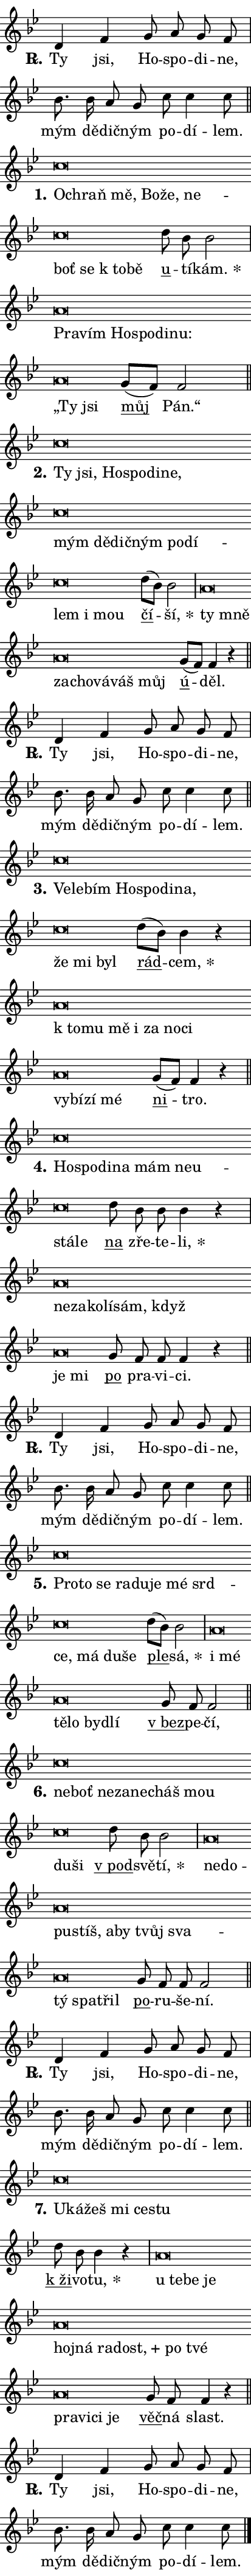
\version "2.22.1"
\header { tagline = "" }
\paper {
  indent = 0\cm
  top-margin = 0\cm
  right-margin = 0\cm
  bottom-margin = 0\cm
  left-margin = 0\cm
  paper-width = 7\cm
  page-breaking = #ly:one-page-breaking
  system-system-spacing.basic-distance = #11
  score-system-spacing.basic-distance = #11
  ragged-last = ##f
}


%% Author: Thomas Morley
%% https://lists.gnu.org/archive/html/lilypond-user/2020-05/msg00002.html
#(define (line-position grob)
"Returns position of @var[grob} in current system:
   @code{'start}, if at first time-step
   @code{'end}, if at last time-step
   @code{'middle} otherwise
"
  (let* ((col (ly:item-get-column grob))
         (ln (ly:grob-object col 'left-neighbor))
         (rn (ly:grob-object col 'right-neighbor))
         (col-to-check-left (if (ly:grob? ln) ln col))
         (col-to-check-right (if (ly:grob? rn) rn col))
         (break-dir-left
           (and
             (ly:grob-property col-to-check-left 'non-musical #f)
             (ly:item-break-dir col-to-check-left)))
         (break-dir-right
           (and
             (ly:grob-property col-to-check-right 'non-musical #f)
             (ly:item-break-dir col-to-check-right))))
        (cond ((eqv? 1 break-dir-left) 'start)
              ((eqv? -1 break-dir-right) 'end)
              (else 'middle))))

#(define (tranparent-at-line-position vctor)
  (lambda (grob)
  "Relying on @code{line-position} select the relevant enry from @var{vctor}.
Used to determine transparency,"
    (case (line-position grob)
      ((end) (not (vector-ref vctor 0)))
      ((middle) (not (vector-ref vctor 1)))
      ((start) (not (vector-ref vctor 2))))))

noteHeadBreakVisibility =
#(define-music-function (break-visibility)(vector?)
"Makes @code{NoteHead}s transparent relying on @var{break-visibility}"
#{
  \override NoteHead.transparent =
    #(tranparent-at-line-position break-visibility)
#})

#(define delete-ledgers-for-transparent-note-heads
  (lambda (grob)
    "Reads whether a @code{NoteHead} is transparent.
If so this @code{NoteHead} is removed from @code{'note-heads} from
@var{grob}, which is supposed to be @code{LedgerLineSpanner}.
As a result ledgers are not printed for this @code{NoteHead}"
    (let* ((nhds-array (ly:grob-object grob 'note-heads))
           (nhds-list
             (if (ly:grob-array? nhds-array)
                 (ly:grob-array->list nhds-array)
                 '()))
           ;; Relies on the transparent-property being done before
           ;; Staff.LedgerLineSpanner.after-line-breaking is executed.
           ;; This is fragile ...
           (to-keep
             (remove
               (lambda (nhd)
                 (ly:grob-property nhd 'transparent #f))
               nhds-list)))
      ;; TODO find a better method to iterate over grob-arrays, similiar
      ;; to filter/remove etc for lists
      ;; For now rebuilt from scratch
      (set! (ly:grob-object grob 'note-heads)  '())
      (for-each
        (lambda (nhd)
          (ly:pointer-group-interface::add-grob grob 'note-heads nhd))
        to-keep))))

hideNotes = {
  \noteHeadBreakVisibility #begin-of-line-visible
}
unHideNotes = {
  \noteHeadBreakVisibility #all-visible
}

% work-around for resetting accidentals
% https://lilypond.org/doc/v2.23/Documentation/notation/displaying-rhythms#unmetered-music
cadenzaMeasure = {
  \cadenzaOff
  \partial 1024 s1024
  \cadenzaOn
}

#(define-markup-command (accent layout props text) (markup?)
  "Underline accented syllable"
  (interpret-markup layout props
    #{\markup \override #'(offset . 4.3) \underline { #text }#}))

responsum = \markup \concat {
  "R" \hspace #-1.05 \path #0.1 #'((moveto 0 0.07) (lineto 0.9 0.8)) \hspace #0.05 "."
}

\layout {
    \context {
        \Staff
        \remove "Time_signature_engraver"
        \override LedgerLineSpanner.after-line-breaking = #delete-ledgers-for-transparent-note-heads
    }
    \context {
        \Voice {
            \override NoteHead.output-attributes = #'((class . "notehead"))
            \override Hairpin.height = #0.55
        }
    }
    \context {
        \Lyrics {
            \override StanzaNumber.output-attributes = #'((class . "stanzanumber"))
            \override LyricSpace.minimum-distance = #0.9
            \override LyricText.font-name = #"TeX Gyre Schola"
            \override LyricText.font-size = 1
            \override StanzaNumber.font-name = #"TeX Gyre Schola Bold"
            \override StanzaNumber.font-size = 1
        }
    }
}

% magnetic-lyrics.ily
%
%   written by
%     Jean Abou Samra <jean@abou-samra.fr>
%     Werner Lemberg <wl@gnu.org>
%
%   adapted by
%     Jiri Hon <jiri.hon@gmail.com>
%
% Version 2022-Apr-15

% https://www.mail-archive.com/lilypond-user@gnu.org/msg149350.html

#(define (Left_hyphen_pointer_engraver context)
   "Collect syllable-hyphen-syllable occurrences in lyrics and store
them in properties.  This engraver only looks to the left.  For
example, if the lyrics input is @code{foo -- bar}, it does the
following.

@itemize @bullet
@item
Set the @code{text} property of the @code{LyricHyphen} grob between
@q{foo} and @q{bar} to @code{foo}.

@item
Set the @code{left-hyphen} property of the @code{LyricText} grob with
text @q{foo} to the @code{LyricHyphen} grob between @q{foo} and
@q{bar}.
@end itemize

Use this auxiliary engraver in combination with the
@code{lyric-@/text::@/apply-@/magnetic-@/offset!} hook."
   (let ((hyphen #f)
         (text #f))
     (make-engraver
      (acknowledgers
       ((lyric-syllable-interface engraver grob source-engraver)
        (set! text grob)))
      (end-acknowledgers
       ((lyric-hyphen-interface engraver grob source-engraver)
        ;(when (not (grob::has-interface grob 'lyric-space-interface))
          (set! hyphen grob)));)
      ((stop-translation-timestep engraver)
       (when (and text hyphen)
         (ly:grob-set-object! text 'left-hyphen hyphen))
       (set! text #f)
       (set! hyphen #f)))))

#(define (lyric-text::apply-magnetic-offset! grob)
   "If the space between two syllables is less than the value in
property @code{LyricText@/.details@/.squash-threshold}, move the right
syllable to the left so that it gets concatenated with the left
syllable.

Use this function as a hook for
@code{LyricText@/.after-@/line-@/breaking} if the
@code{Left_@/hyphen_@/pointer_@/engraver} is active."
   (let ((hyphen (ly:grob-object grob 'left-hyphen #f)))
     (when hyphen
       (let ((left-text (ly:spanner-bound hyphen LEFT)))
         (when (grob::has-interface left-text 'lyric-syllable-interface)
           (let* ((common (ly:grob-common-refpoint grob left-text X))
                  (this-x-ext (ly:grob-extent grob common X))
                  (left-x-ext
                   (begin
                     ;; Trigger magnetism for left-text.
                     (ly:grob-property left-text 'after-line-breaking)
                     (ly:grob-extent left-text common X)))
                  ;; `delta` is the gap width between two syllables.
                  (delta (- (interval-start this-x-ext)
                            (interval-end left-x-ext)))
                  (details (ly:grob-property grob 'details))
                  (threshold (assoc-get 'squash-threshold details 0.2)))
             (when (< delta threshold)
               (let* (;; We have to manipulate the input text so that
                      ;; ligatures crossing syllable boundaries are not
                      ;; disabled.  For languages based on the Latin
                      ;; script this is essentially a beautification.
                      ;; However, for non-Western scripts it can be a
                      ;; necessity.
                      (lt (ly:grob-property left-text 'text))
                      (rt (ly:grob-property grob 'text))
                      (is-space (grob::has-interface hyphen 'lyric-space-interface))
                      (space (if is-space " " ""))
                      (space-markup (grob-interpret-markup grob " "))
                      (space-size (interval-length (ly:stencil-extent space-markup X)))
                      (extra-delta (if is-space space-size 0))
                      ;; Append new syllable.
                      (ltrt-space (if (and (string? lt) (string? rt))
                                (string-append lt space rt)
                                (make-concat-markup (list lt space rt))))
                      ;; Right-align `ltrt` to the right side.
                      (ltrt-space-markup (grob-interpret-markup
                               grob
                               (make-translate-markup
                                (cons (interval-length this-x-ext) 0)
                                (make-right-align-markup ltrt-space)))))
                 (begin
                   ;; Don't print `left-text`.
                   (ly:grob-set-property! left-text 'stencil #f)
                   ;; Set text and stencil (which holds all collected
                   ;; syllables so far) and shift it to the left.
                   (ly:grob-set-property! grob 'text ltrt-space)
                   (ly:grob-set-property! grob 'stencil ltrt-space-markup)
                   (ly:grob-translate-axis! grob (- (- delta extra-delta)) X))))))))))


#(define (lyric-hyphen::displace-bounds-first grob)
   ;; Make very sure this callback isn't triggered too early.
   (let ((left (ly:spanner-bound grob LEFT))
         (right (ly:spanner-bound grob RIGHT)))
     (ly:grob-property left 'after-line-breaking)
     (ly:grob-property right 'after-line-breaking)
     (ly:lyric-hyphen::print grob)))

squashThreshold = #0.4

\layout {
  \context {
    \Lyrics
    \consists #Left_hyphen_pointer_engraver
    \override LyricText.after-line-breaking =
      #lyric-text::apply-magnetic-offset!
    \override LyricHyphen.stencil = #lyric-hyphen::displace-bounds-first
    \override LyricText.details.squash-threshold = \squashThreshold
    \override LyricHyphen.minimum-distance = 0
    \override LyricHyphen.minimum-length = \squashThreshold
  }
}

squash = \override LyricText.details.squash-threshold = 9999
unSquash = \override LyricText.details.squash-threshold = \squashThreshold

left = \override LyricText.self-alignment-X = #LEFT
unLeft = \revert LyricText.self-alignment-X

starOffset = #(lambda (grob) 
                (let ((x_offset (ly:self-alignment-interface::aligned-on-x-parent grob)))
                  (if (= x_offset 0) 0 (+ x_offset 1.2))))

star = #(define-music-function (syllable)(string?)
"Append star separator at the end of a syllable"
#{
  \once \override LyricText.X-offset = #starOffset
  \lyricmode { \markup {
    #syllable
    \override #'((font-name . "TeX Gyre Schola Bold")) \hspace #0.2 \lower #0.65 \larger "*"
  } }
#})

starAccent = #(define-music-function (syllable)(string?)
"Append star separator at the end of a syllable and make accent"
#{
  \once \override LyricText.X-offset = #starOffset
  \lyricmode { \markup {
    \accent #syllable
    \override #'((font-name . "TeX Gyre Schola Bold")) \hspace #0.2 \lower #0.65 \larger "*"
  } }
#})

breath = #(define-music-function (syllable)(string?)
"Append breathing indicator at the end of a syllable"
#{
  \lyricmode { \markup { #syllable "+" } }
#})

optionalBreath = #(define-music-function (syllable)(string?)
"Append optional breathing indicator at the end of a syllable"
#{
  \lyricmode { \markup { #syllable "(+)" } }
#})


\score {
    <<
        \new Voice = "melody" { \cadenzaOn \key bes \major \relative { d'4 f g8 a g f \cadenzaMeasure \bar "|" bes8. bes16 a8 g \bar "" c c4 c8 \cadenzaMeasure \bar "||" \break }
\relative { c''\breve*1/16 \hideNotes \breve*1/16 \bar "" \breve*1/16 \bar "" \breve*1/16 \bar "" \breve*1/16 \bar "" \breve*1/16 \bar "" \breve*1/16 \bar "" \breve*1/16 \bar "" \breve*1/16 \breve*1/16 \bar "" \unHideNotes \bar "" d8 bes bes2 \cadenzaMeasure \bar "|" a\breve*1/16 \hideNotes \breve*1/16 \bar "" \breve*1/16 \bar "" \breve*1/16 \bar "" \breve*1/16 \bar "" \breve*1/16 \bar "" \breve*1/16 \breve*1/16 \bar "" \unHideNotes \bar "" g8[( f)] f2 \cadenzaMeasure \bar "||" \break }
\relative { c''\breve*1/16 \hideNotes \breve*1/16 \bar "" \breve*1/16 \bar "" \breve*1/16 \bar "" \breve*1/16 \bar "" \breve*1/16 \bar "" \breve*1/16 \bar "" \breve*1/16 \bar "" \breve*1/16 \bar "" \breve*1/16 \bar "" \breve*1/16 \bar "" \breve*1/16 \bar "" \breve*1/16 \bar "" \breve*1/16 \breve*1/16 \bar "" \unHideNotes \bar "" d8[( bes)] bes2 \cadenzaMeasure \bar "|" a\breve*1/16 \hideNotes \breve*1/16 \bar "" \breve*1/16 \bar "" \breve*1/16 \bar "" \breve*1/16 \bar "" \breve*1/16 \breve*1/16 \bar "" \unHideNotes \bar "" g8[( f)] f4 r \cadenzaMeasure \bar "||" \break }
\relative { d'4 f g8 a g f \cadenzaMeasure \bar "|" bes8. bes16 a8 g \bar "" c c4 c8 \cadenzaMeasure \bar "||" \break }
\relative { c''\breve*1/16 \hideNotes \breve*1/16 \bar "" \breve*1/16 \bar "" \breve*1/16 \bar "" \breve*1/16 \bar "" \breve*1/16 \bar "" \breve*1/16 \bar "" \breve*1/16 \bar "" \breve*1/16 \breve*1/16 \bar "" \unHideNotes \bar "" d8[( bes)] bes4 r \cadenzaMeasure \bar "|" a\breve*1/16 \hideNotes \breve*1/16 \bar "" \breve*1/16 \bar "" \breve*1/16 \bar "" \breve*1/16 \bar "" \breve*1/16 \bar "" \breve*1/16 \bar "" \breve*1/16 \bar "" \breve*1/16 \bar "" \breve*1/16 \breve*1/16 \bar "" \unHideNotes \bar "" g8[( f)] f4 r \cadenzaMeasure \bar "||" \break }
\relative { c''\breve*1/16 \hideNotes \breve*1/16 \bar "" \breve*1/16 \bar "" \breve*1/16 \bar "" \breve*1/16 \bar "" \breve*1/16 \bar "" \breve*1/16 \bar "" \breve*1/16 \breve*1/16 \bar "" \unHideNotes \bar "" d8 bes bes bes4 r \cadenzaMeasure \bar "|" a\breve*1/16 \hideNotes \breve*1/16 \bar "" \breve*1/16 \bar "" \breve*1/16 \bar "" \breve*1/16 \bar "" \breve*1/16 \bar "" \breve*1/16 \breve*1/16 \bar "" \unHideNotes \bar "" g8 f f f4 r \cadenzaMeasure \bar "||" \break }
\relative { d'4 f g8 a g f \cadenzaMeasure \bar "|" bes8. bes16 a8 g \bar "" c c4 c8 \cadenzaMeasure \bar "||" \break }
\relative { c''\breve*1/16 \hideNotes \breve*1/16 \bar "" \breve*1/16 \bar "" \breve*1/16 \bar "" \breve*1/16 \bar "" \breve*1/16 \bar "" \breve*1/16 \bar "" \breve*1/16 \bar "" \breve*1/16 \bar "" \breve*1/16 \bar "" \breve*1/16 \breve*1/16 \bar "" \unHideNotes \bar "" d8[( bes)] bes2 \cadenzaMeasure \bar "|" a\breve*1/16 \hideNotes \breve*1/16 \bar "" \breve*1/16 \bar "" \breve*1/16 \bar "" \breve*1/16 \breve*1/16 \bar "" \unHideNotes \bar "" g8 f f2 \cadenzaMeasure \bar "||" \break }
\relative { c''\breve*1/16 \hideNotes \breve*1/16 \bar "" \breve*1/16 \bar "" \breve*1/16 \bar "" \breve*1/16 \bar "" \breve*1/16 \bar "" \breve*1/16 \bar "" \breve*1/16 \breve*1/16 \bar "" \unHideNotes \bar "" d8 bes bes2 \cadenzaMeasure \bar "|" a\breve*1/16 \hideNotes \breve*1/16 \bar "" \breve*1/16 \bar "" \breve*1/16 \bar "" \breve*1/16 \bar "" \breve*1/16 \bar "" \breve*1/16 \bar "" \breve*1/16 \bar "" \breve*1/16 \bar "" \breve*1/16 \breve*1/16 \bar "" \unHideNotes \bar "" g8 f f f2 \cadenzaMeasure \bar "||" \break }
\relative { d'4 f g8 a g f \cadenzaMeasure \bar "|" bes8. bes16 a8 g \bar "" c c4 c8 \cadenzaMeasure \bar "||" \break }
\relative { c''\breve*1/16 \hideNotes \breve*1/16 \bar "" \breve*1/16 \bar "" \breve*1/16 \bar "" \breve*1/16 \breve*1/16 \bar "" \unHideNotes \bar "" d8 bes bes4 r \cadenzaMeasure \bar "|" a\breve*1/16 \hideNotes \breve*1/16 \bar "" \breve*1/16 \bar "" \breve*1/16 \bar "" \breve*1/16 \bar "" \breve*1/16 \bar "" \breve*1/16 \bar "" \breve*1/16 \bar "" \breve*1/16 \bar "" \breve*1/16 \bar "" \breve*1/16 \bar "" \breve*1/16 \bar "" \breve*1/16 \breve*1/16 \bar "" \unHideNotes \bar "" g8 f f4 r \cadenzaMeasure \bar "||" \break }
\relative { d'4 f g8 a g f \cadenzaMeasure \bar "|" bes8. bes16 a8 g \bar "" c c4 c8 \cadenzaMeasure \bar "||" \break } \bar "|." }
        \new Lyrics \lyricsto "melody" { \lyricmode { \set stanza = \responsum
Ty jsi, Ho -- spo -- di -- ne, mým dě -- dič -- ným po -- dí -- lem.
\set stanza = "1."
\left O -- \squash chraň mě, Bo -- že, ne -- boť se "k to" -- bě \unLeft \unSquash \markup \accent u -- tí -- \star kám. \left Pra -- \squash vím Ho -- spo -- di -- nu: „Ty jsi \unLeft \unSquash \markup \accent můj Pán.“
\set stanza = "2."
\left Ty \squash jsi, Ho -- spo -- di -- ne, mým dě -- dič -- ným po -- dí -- lem i mou \unLeft \unSquash \markup \accent čí -- \star ší, \left ty \squash mně za -- cho -- vá -- váš můj \unLeft \unSquash \markup \accent ú -- děl.
\set stanza = \responsum
Ty jsi, Ho -- spo -- di -- ne, mým dě -- dič -- ným po -- dí -- lem.
\set stanza = "3."
\left Ve -- \squash le -- bím Ho -- spo -- di -- na, že mi byl \unLeft \unSquash \markup \accent rád -- \star cem, \left "k to" -- \squash mu mě i za no -- ci vy -- bí -- zí mé \unLeft \unSquash \markup \accent ni -- tro.
\set stanza = "4."
\left Ho -- \squash spo -- di -- na mám ne -- u -- stá -- le \unLeft \unSquash \markup \accent na zře -- te -- \star li, \left ne -- \squash za -- ko -- lí -- sám, když je mi \unLeft \unSquash \markup \accent po pra -- vi -- ci.
\set stanza = \responsum
Ty jsi, Ho -- spo -- di -- ne, mým dě -- dič -- ným po -- dí -- lem.
\set stanza = "5."
\left Pro -- \squash to se ra -- du -- je mé srd -- ce, má du -- še \unLeft \unSquash \markup \accent ple -- \star sá, \left i \squash mé tě -- lo by -- dlí \unLeft \unSquash \markup \accent "v bez" -- pe -- čí,
\set stanza = "6."
\left ne -- \squash boť ne -- za -- ne -- cháš mou du -- ši \unLeft \unSquash \markup \accent "v pod" -- svě -- \star tí, \left ne -- \squash do -- pu -- stíš, a -- by tvůj sva -- tý spa -- třil \unLeft \unSquash \markup \accent po -- ru -- še -- ní.
\set stanza = \responsum
Ty jsi, Ho -- spo -- di -- ne, mým dě -- dič -- ným po -- dí -- lem.
\set stanza = "7."
\left U -- \squash ká -- žeš mi ce -- stu \unLeft \unSquash \markup \accent "k ži" -- vo -- \star tu, \left u \squash te -- be je hoj -- ná ra -- \breath "dost," po tvé pra -- vi -- ci je \unLeft \unSquash \markup \accent věč -- ná slast.
\set stanza = \responsum
Ty jsi, Ho -- spo -- di -- ne, mým dě -- dič -- ným po -- dí -- lem. } }
    >>
    \layout {}
}
